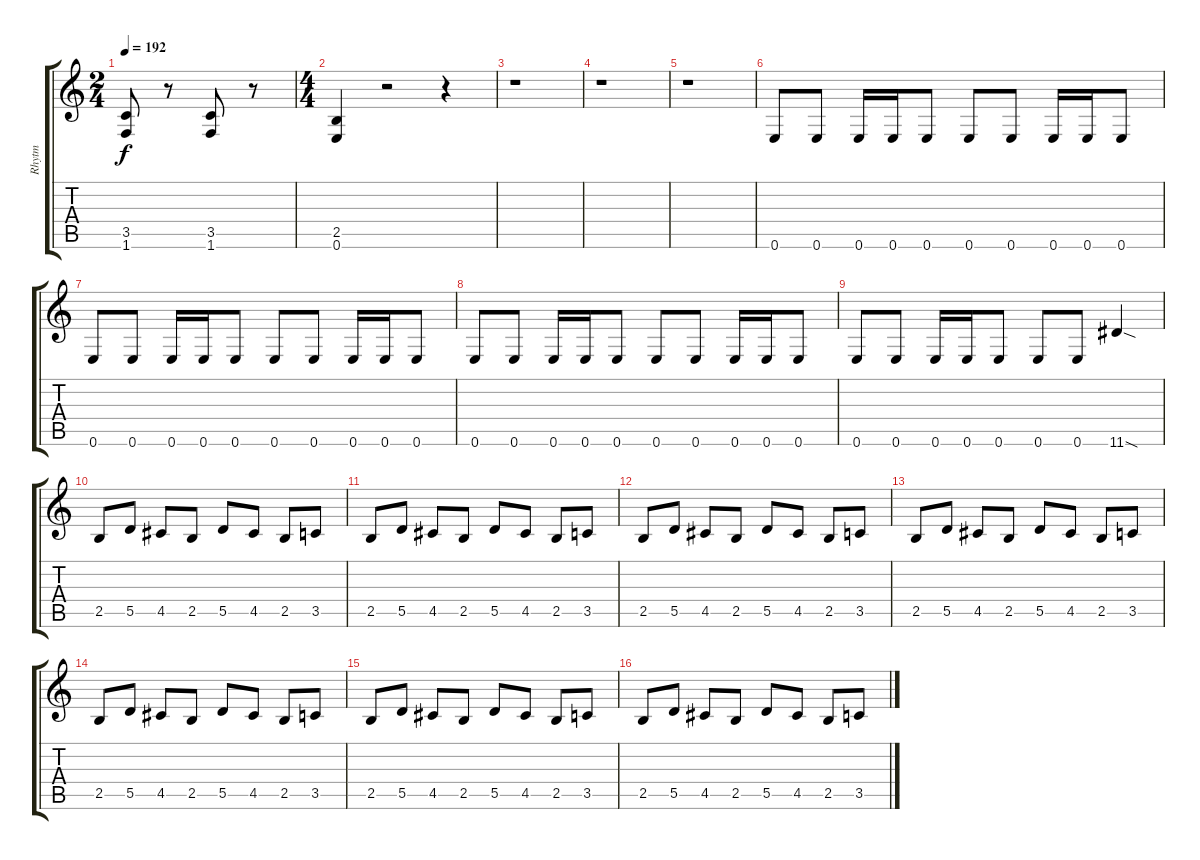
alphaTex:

\track ("Rhytm" "Rhytm") {instrument distortionguitar}
\staff {score tabs}
\tuning (E4 B3 G3 D3 A2 E2) {hide}
\ts (2 4)
\tempo 192
\clef g2
\ks c
(3.5 1.6).8{dy f} r.8 (3.5 1.6).8 r.8 |
\ts (4 4)
(2.5 0.6).4 r.2 r.4 |
r.1 |
r.1 |
r.1 |
0.6.8 0.6.8 0.6.16 0.6.16 0.6.8 0.6.8 0.6.8 0.6.16 0.6.16 0.6.8 |
0.6.8 0.6.8 0.6.16 0.6.16 0.6.8 0.6.8 0.6.8 0.6.16 0.6.16 0.6.8 |
0.6.8 0.6.8 0.6.16 0.6.16 0.6.8 0.6.8 0.6.8 0.6.16 0.6.16 0.6.8 |
0.6.8 0.6.8 0.6.16 0.6.16 0.6.8 0.6.8 0.6.8 11.6{sod}.4 |
2.5.8 5.5.8 4.5.8 2.5.8 5.5.8 4.5.8 2.5.8 3.5.8 |
2.5.8 5.5.8 4.5.8 2.5.8 5.5.8 4.5.8 2.5.8 3.5.8 |
2.5.8 5.5.8 4.5.8 2.5.8 5.5.8 4.5.8 2.5.8 3.5.8 |
2.5.8 5.5.8 4.5.8 2.5.8 5.5.8 4.5.8 2.5.8 3.5.8 |
2.5.8 5.5.8 4.5.8 2.5.8 5.5.8 4.5.8 2.5.8 3.5.8 |
2.5.8 5.5.8 4.5.8 2.5.8 5.5.8 4.5.8 2.5.8 3.5.8 |
2.5.8 5.5.8 4.5.8 2.5.8 5.5.8 4.5.8 2.5.8 3.5.8
